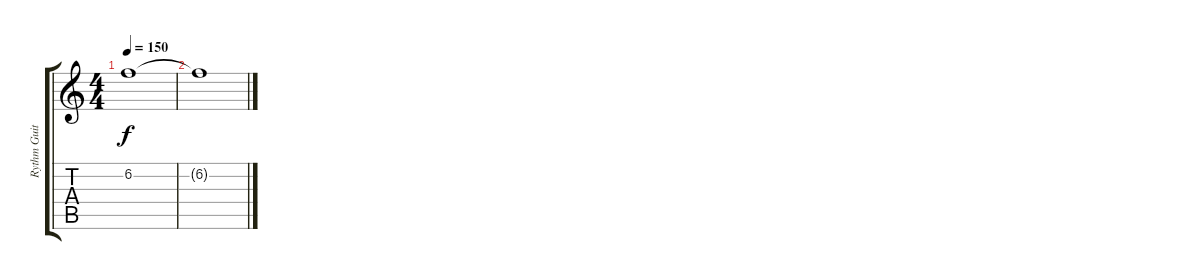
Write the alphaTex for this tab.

\track ("Rythm Guitar" "Rythm Guit") {instrument distortionguitar}
\staff {score tabs}
\tuning (E4 B3 G3 D3 A2 D2) {hide}
\ts (4 4)
\tempo 150
\clef g2
\ks c
6.2{t}.1{dy f} |
6.2{t}.1
